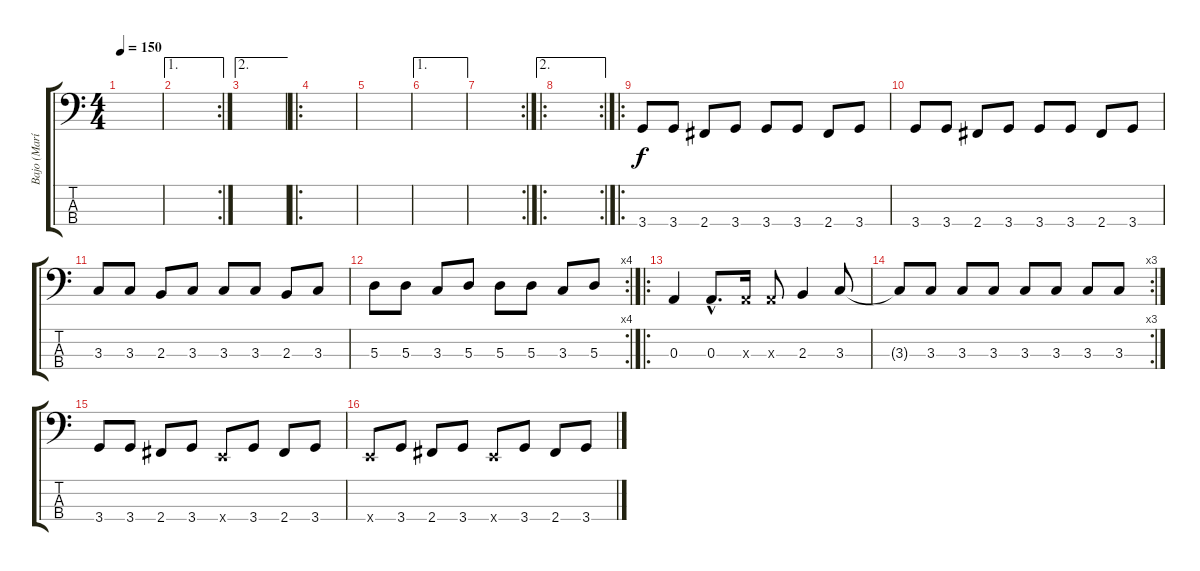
\track ("Bajo (María Fernanda Aldana)" "Bajo (Marí") {instrument electricbasspick}
\staff {score tabs}
\tuning (G2 D2 A1 E1) {hide}
\ts (4 4)
\tempo 150
\clef f4
\ks c
|
\ae 1
\rc 2
|
\ae 2
|
\ro
|
|
\ae 1
|
\rc 2
|
\ae 2
\ro
\rc 2
|
\ro
3.4.8 3.4.8 2.4.8 3.4.8 3.4.8 3.4.8 2.4.8 3.4.8 |
3.4.8 3.4.8 2.4.8 3.4.8 3.4.8 3.4.8 2.4.8 3.4.8 |
3.3.8 3.3.8 2.3.8 3.3.8 3.3.8 3.3.8 2.3.8 3.3.8 |
\rc 4
5.3.8 5.3.8 3.3.8 5.3.8 5.3.8 5.3.8 3.3.8 5.3.8 |
\ro
0.3.4 0.3{hac}.8{d} 0.3{x}.16 0.3{x}.8 2.3.4 3.3.8 |
\rc 3
3.3{t}.8 3.3.8 3.3.8 3.3.8 3.3.8 3.3.8 3.3.8 3.3.8 |
3.4.8 3.4.8 2.4.8 3.4.8 0.4{x}.8 3.4.8 2.4.8 3.4.8 |
0.4{x}.8 3.4.8 2.4.8 3.4.8 0.4{x}.8 3.4.8 2.4.8 3.4.8
